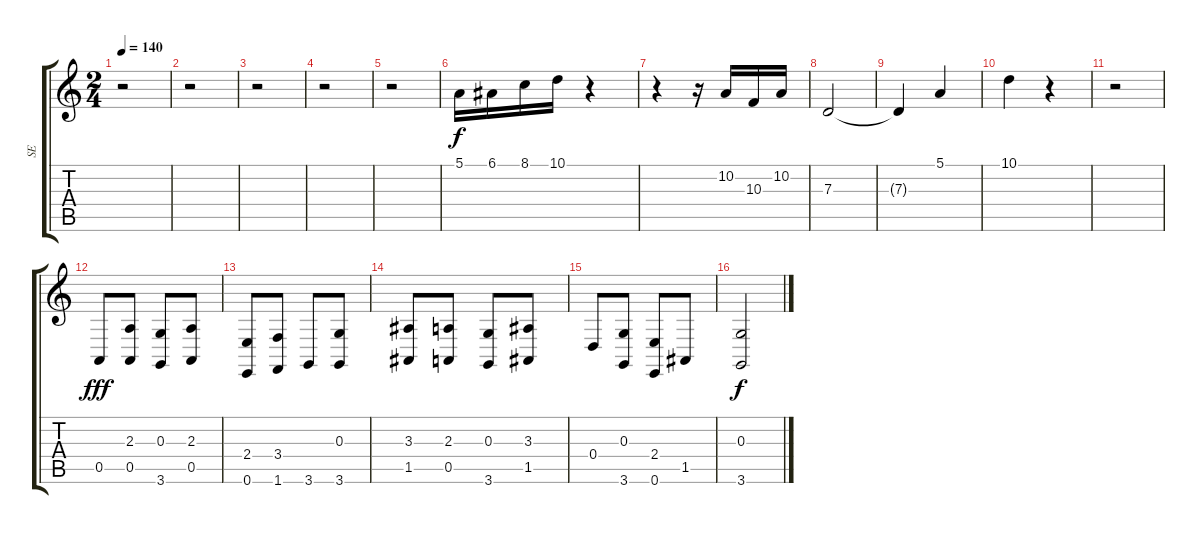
\track ("SE" "SE") {instrument stringensemble1}
\staff {score tabs}
\tuning (E4 B3 G3 D3 A2 E2) {hide}
\ts (2 4)
\tempo 140
\clef g2
\ks c
r.2{dy f} |
r.2 |
r.2 |
r.2 |
r.2 |
5.1.16 6.1.16 8.1.16 10.1.16 r.4 |
r.4 r.16 10.2.16 10.3.16 10.2.16 |
7.3.2 |
7.3{t}.4 5.1.4 |
10.1.4 r.4 |
r.2 |
0.5.8{dy fff} (2.3 0.5).8 (0.3 3.6).8 (2.3 0.5).8 |
(2.4 0.6).8 (3.4 1.6).8 3.6.8 (0.3 3.6).8 |
(3.3 1.5).8 (2.3 0.5).8 (0.3 3.6).8 (3.3 1.5).8 |
0.4.8 (0.3 3.6).8 (2.4 0.6).8 1.5.8 |
(0.3 3.6).2{dy f}
